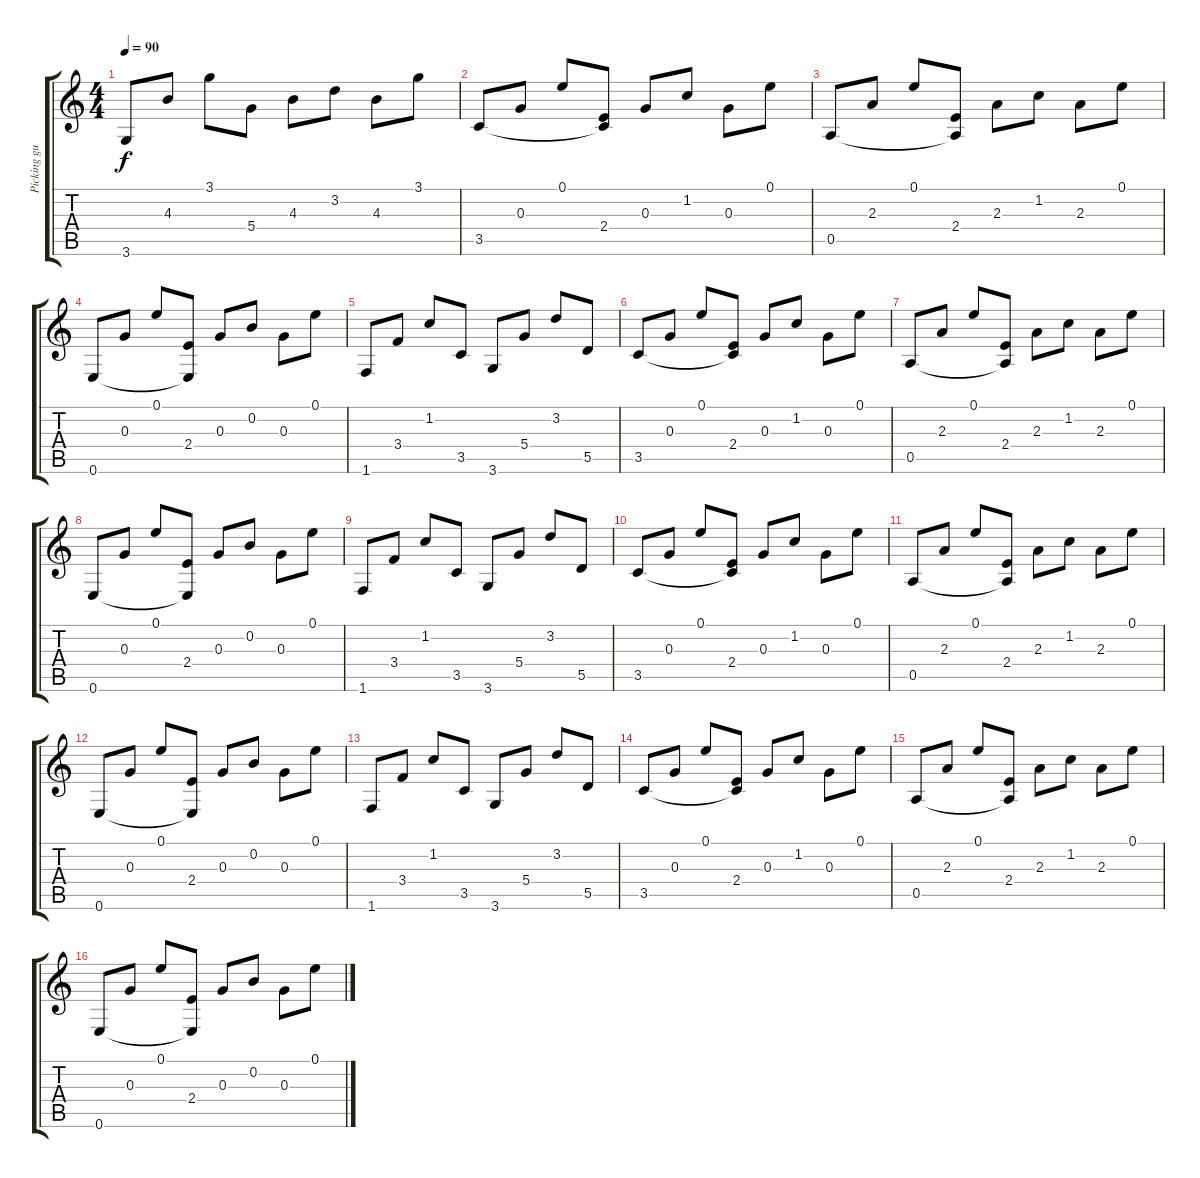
\track ("Picking guitar" "Picking gu") {instrument acousticguitarnylon}
\staff {score tabs}
\tuning (E4 B3 G3 D3 A2 E2) {hide}
\ts (4 4)
\tempo 90
\clef g2
\ks c
3.6.8{dy f} 4.3.8 3.1.8 5.4.8 4.3.8 3.2.8 4.3.8 3.1.8 |
3.5.8 0.3.8 0.1.8 (2.4 3.5{t}).8 0.3.8 1.2.8 0.3.8 0.1.8 |
0.5.8 2.3.8 0.1.8 (2.4 0.5{t}).8 2.3.8 1.2.8 2.3.8 0.1.8 |
0.6.8 0.3.8 0.1.8 (2.4 0.6{t}).8 0.3.8 0.2.8 0.3.8 0.1.8 |
1.6.8 3.4.8 1.2.8 3.5.8 3.6.8 5.4.8 3.2.8 5.5.8 |
3.5.8 0.3.8 0.1.8 (2.4 3.5{t}).8 0.3.8 1.2.8 0.3.8 0.1.8 |
0.5.8 2.3.8 0.1.8 (2.4 0.5{t}).8 2.3.8 1.2.8 2.3.8 0.1.8 |
0.6.8 0.3.8 0.1.8 (2.4 0.6{t}).8 0.3.8 0.2.8 0.3.8 0.1.8 |
1.6.8 3.4.8 1.2.8 3.5.8 3.6.8 5.4.8 3.2.8 5.5.8 |
3.5.8 0.3.8 0.1.8 (2.4 3.5{t}).8 0.3.8 1.2.8 0.3.8 0.1.8 |
0.5.8 2.3.8 0.1.8 (2.4 0.5{t}).8 2.3.8 1.2.8 2.3.8 0.1.8 |
0.6.8 0.3.8 0.1.8 (2.4 0.6{t}).8 0.3.8 0.2.8 0.3.8 0.1.8 |
1.6.8 3.4.8 1.2.8 3.5.8 3.6.8 5.4.8 3.2.8 5.5.8 |
3.5.8 0.3.8 0.1.8 (2.4 3.5{t}).8 0.3.8 1.2.8 0.3.8 0.1.8 |
0.5.8 2.3.8 0.1.8 (2.4 0.5{t}).8 2.3.8 1.2.8 2.3.8 0.1.8 |
0.6.8 0.3.8 0.1.8 (2.4 0.6{t}).8 0.3.8 0.2.8 0.3.8 0.1.8
